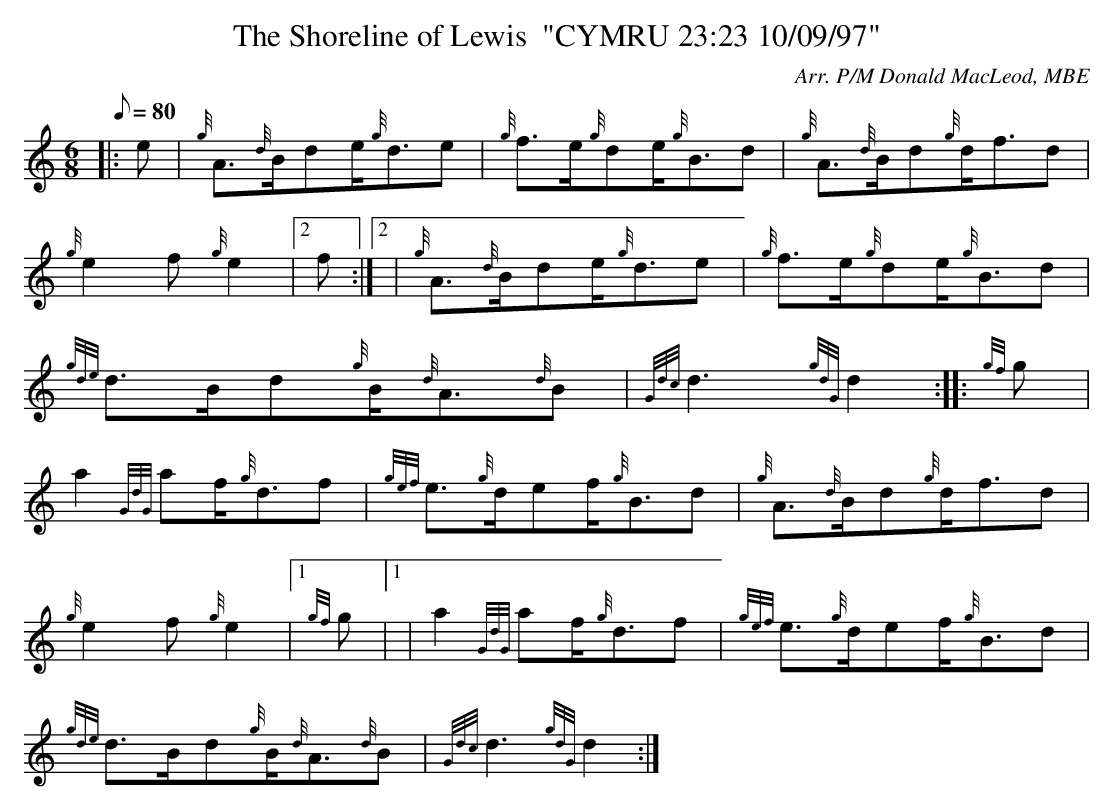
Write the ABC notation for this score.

X:1
T:The Shoreline of Lewis  "CYMRU 23:23 10/09/97"
M:6/8
L:1/8
Q:80
C:Arr. P/M Donald MacLeod, MBE
K:HP
|: e | \
{g}A3/2{d}B/2de/2{g}d3/2e | \
{g}f3/2e/2{g}de/2{g}B3/2d | \
{g}A3/2{d}B/2d{g}d/2f3/2d |
{g}e2f{g}e2|2 f:|2  | \
{g}A3/2{d}B/2de/2{g}d3/2e | \
{g}f3/2e/2{g}de/2{g}B3/2d |
{gde}d3/2B/2d{g}B/2{d}A3/2{d}B | \
{Gdc}d3{gdG}d2 :: \
{gf}g |
a2{GdG}af/2{g}d3/2f | \
{gef}e3/2{g}d/2ef/2{g}B3/2d | \
{g}A3/2{d}B/2d{g}d/2f3/2d |
{g}e2f{g}e2|1 {gf}g|1  | \
a2{GdG}af/2{g}d3/2f | \
{gef}e3/2{g}d/2ef/2{g}B3/2d |
{gde}d3/2B/2d{g}B/2{d}A3/2{d}B | \
{Gdc}d3{gdG}d2 :|
